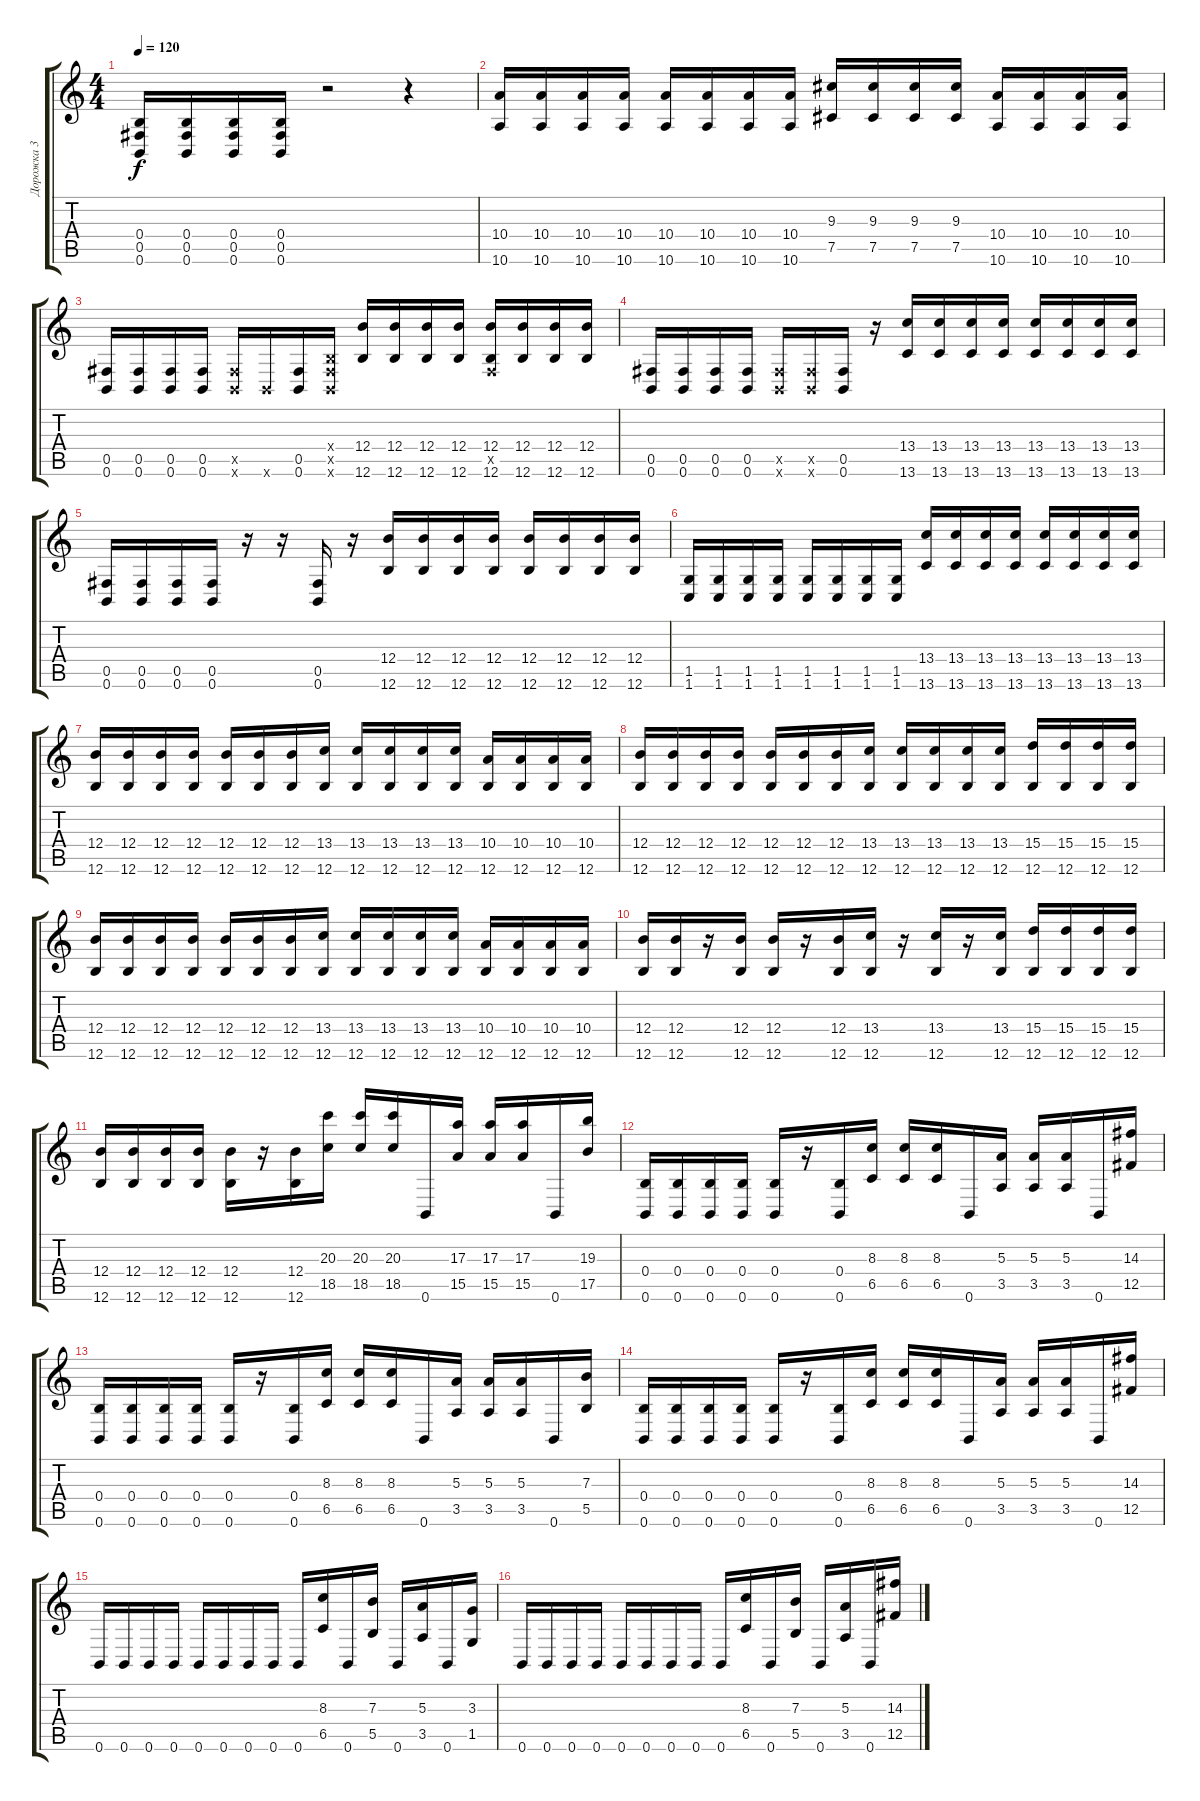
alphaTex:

\track ("Дорожка 3" "Дорожка 3") {instrument distortionguitar}
\staff {score tabs}
\tuning (Db4 Ab3 E3 B2 Gb2 B1) {hide}
\ts (4 4)
\tempo 120
\clef g2
\ks c
(0.4 0.5 0.6).16{dy f} (0.4 0.5 0.6).16 (0.4 0.5 0.6).16 (0.4 0.5 0.6).16 r.2 r.4 |
(10.4 10.6).16 (10.4 10.6).16 (10.4 10.6).16 (10.4 10.6).16 (10.4 10.6).16 (10.4 10.6).16 (10.4 10.6).16 (10.4 10.6).16 (9.3 7.5).16 (9.3 7.5).16 (9.3 7.5).16 (9.3 7.5).16 (10.4 10.6).16 (10.4 10.6).16 (10.4 10.6).16 (10.4 10.6).16 |
(0.5 0.6).16 (0.5 0.6).16 (0.5 0.6).16 (0.5 0.6).16 (0.5{x} 0.6{x}).16 0.6{x}.16 (0.5 0.6).16 (0.4{x} 0.5{x} 0.6{x}).16 (12.4 12.6).16 (12.4 12.6).16 (12.4 12.6).16 (12.4 12.6).16 (12.4 0.5{x} 12.6).16 (12.4 12.6).16 (12.4 12.6).16 (12.4 12.6).16 |
(0.5 0.6).16 (0.5 0.6).16 (0.5 0.6).16 (0.5 0.6).16 (0.5{x} 0.6{x}).16 (0.5{x} 0.6{x}).16 (0.5 0.6).16 r.16 (13.4 13.6).16 (13.4 13.6).16 (13.4 13.6).16 (13.4 13.6).16 (13.4 13.6).16 (13.4 13.6).16 (13.4 13.6).16 (13.4 13.6).16 |
(0.5 0.6).16 (0.5 0.6).16 (0.5 0.6).16 (0.5 0.6).16 r.16 r.16 (0.5 0.6).16 r.16 (12.4 12.6).16 (12.4 12.6).16 (12.4 12.6).16 (12.4 12.6).16 (12.4 12.6).16 (12.4 12.6).16 (12.4 12.6).16 (12.4 12.6).16 |
(1.5 1.6).16 (1.5 1.6).16 (1.5 1.6).16 (1.5 1.6).16 (1.5 1.6).16 (1.5 1.6).16 (1.5 1.6).16 (1.5 1.6).16 (13.4 13.6).16 (13.4 13.6).16 (13.4 13.6).16 (13.4 13.6).16 (13.4 13.6).16 (13.4 13.6).16 (13.4 13.6).16 (13.4 13.6).16 |
(12.4 12.6).16 (12.4 12.6).16 (12.4 12.6).16 (12.4 12.6).16 (12.4 12.6).16 (12.4 12.6).16 (12.4 12.6).16 (13.4 12.6).16 (13.4 12.6).16 (13.4 12.6).16 (13.4 12.6).16 (13.4 12.6).16 (10.4 12.6).16 (10.4 12.6).16 (10.4 12.6).16 (10.4 12.6).16 |
(12.4 12.6).16 (12.4 12.6).16 (12.4 12.6).16 (12.4 12.6).16 (12.4 12.6).16 (12.4 12.6).16 (12.4 12.6).16 (13.4 12.6).16 (13.4 12.6).16 (13.4 12.6).16 (13.4 12.6).16 (13.4 12.6).16 (15.4 12.6).16 (15.4 12.6).16 (15.4 12.6).16 (15.4 12.6).16 |
(12.4 12.6).16 (12.4 12.6).16 (12.4 12.6).16 (12.4 12.6).16 (12.4 12.6).16 (12.4 12.6).16 (12.4 12.6).16 (13.4 12.6).16 (13.4 12.6).16 (13.4 12.6).16 (13.4 12.6).16 (13.4 12.6).16 (10.4 12.6).16 (10.4 12.6).16 (10.4 12.6).16 (10.4 12.6).16 |
(12.4 12.6).16 (12.4 12.6).16 r.16 (12.4 12.6).16 (12.4 12.6).16 r.16 (12.4 12.6).16 (13.4 12.6).16 r.16 (13.4 12.6).16 r.16 (13.4 12.6).16 (15.4 12.6).16 (15.4 12.6).16 (15.4 12.6).16 (15.4 12.6).16 |
(12.4 12.6).16 (12.4 12.6).16 (12.4 12.6).16 (12.4 12.6).16 (12.4 12.6).16 r.16 (12.4 12.6).16 (20.3 18.5).16 (20.3 18.5).16 (20.3 18.5).16 0.6.16 (17.3 15.5).16 (17.3 15.5).16 (17.3 15.5).16 0.6.16 (19.3 17.5).16 |
(0.4 0.6).16 (0.4 0.6).16 (0.4 0.6).16 (0.4 0.6).16 (0.4 0.6).16 r.16 (0.4 0.6).16 (8.3 6.5).16 (8.3 6.5).16 (8.3 6.5).16 0.6.16 (5.3 3.5).16 (5.3 3.5).16 (5.3 3.5).16 0.6.16 (14.3 12.5).16 |
(0.4 0.6).16 (0.4 0.6).16 (0.4 0.6).16 (0.4 0.6).16 (0.4 0.6).16 r.16 (0.4 0.6).16 (8.3 6.5).16 (8.3 6.5).16 (8.3 6.5).16 0.6.16 (5.3 3.5).16 (5.3 3.5).16 (5.3 3.5).16 0.6.16 (7.3 5.5).16 |
(0.4 0.6).16 (0.4 0.6).16 (0.4 0.6).16 (0.4 0.6).16 (0.4 0.6).16 r.16 (0.4 0.6).16 (8.3 6.5).16 (8.3 6.5).16 (8.3 6.5).16 0.6.16 (5.3 3.5).16 (5.3 3.5).16 (5.3 3.5).16 0.6.16 (14.3 12.5).16 |
0.6.16 0.6.16 0.6.16 0.6.16 0.6.16 0.6.16 0.6.16 0.6.16 0.6.16 (8.3 6.5).16 0.6.16 (7.3 5.5).16 0.6.16 (5.3 3.5).16 0.6.16 (3.3 1.5).16 |
0.6.16 0.6.16 0.6.16 0.6.16 0.6.16 0.6.16 0.6.16 0.6.16 0.6.16 (8.3 6.5).16 0.6.16 (7.3 5.5).16 0.6.16 (5.3 3.5).16 0.6.16 (14.3 12.5).16
